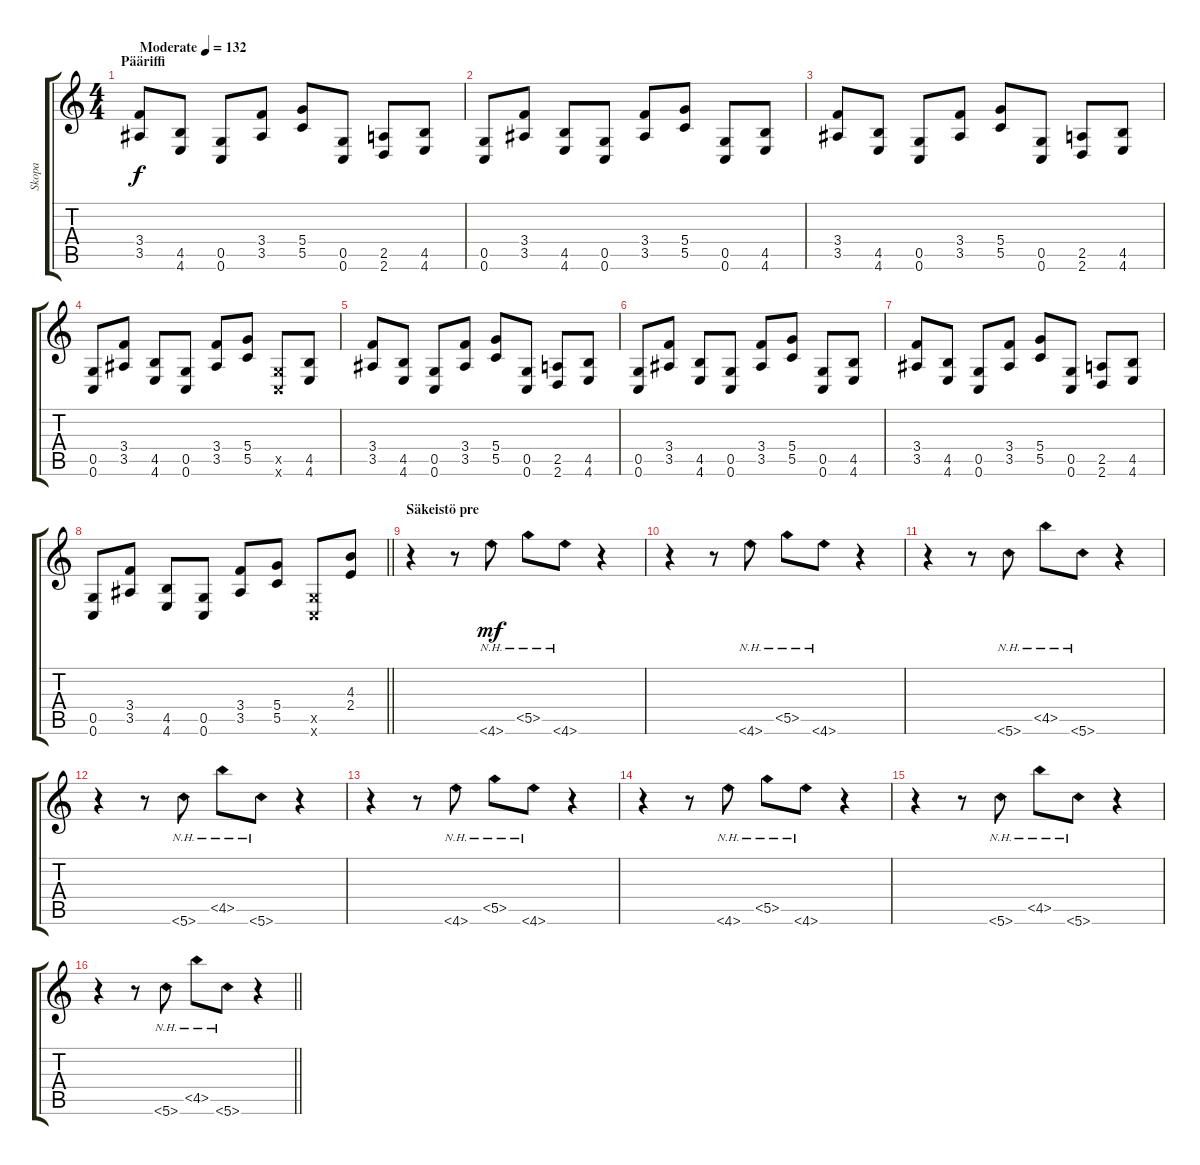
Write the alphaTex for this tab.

\track ("Skopa" "Skopa") {instrument acousticguitarsteel}
\staff {score tabs}
\tuning (E4 B3 G3 D3 G2 C2) {hide}
\ts (4 4)
\section ("" "Pääriffi")
\tempo (132 "Moderate")
\clef g2
\ks c
(3.4 3.5).8{dy f instrument acousticguitarsteel} (4.5 4.6).8 (0.5 0.6).8 (3.4 3.5).8 (5.4 5.5).8 (0.5 0.6).8 (2.5 2.6).8 (4.5 4.6).8 |
(0.5 0.6).8 (3.4 3.5).8 (4.5 4.6).8 (0.5 0.6).8 (3.4 3.5).8 (5.4 5.5).8 (0.5 0.6).8 (4.5 4.6).8 |
(3.4 3.5).8 (4.5 4.6).8 (0.5 0.6).8 (3.4 3.5).8 (5.4 5.5).8 (0.5 0.6).8 (2.5 2.6).8 (4.5 4.6).8 |
(0.5 0.6).8 (3.4 3.5).8 (4.5 4.6).8 (0.5 0.6).8 (3.4 3.5).8 (5.4 5.5).8 (0.5{x} 0.6{x}).8 (4.5 4.6).8 |
(3.4 3.5).8 (4.5 4.6).8 (0.5 0.6).8 (3.4 3.5).8 (5.4 5.5).8 (0.5 0.6).8 (2.5 2.6).8 (4.5 4.6).8 |
(0.5 0.6).8 (3.4 3.5).8 (4.5 4.6).8 (0.5 0.6).8 (3.4 3.5).8 (5.4 5.5).8 (0.5 0.6).8 (4.5 4.6).8 |
(3.4 3.5).8 (4.5 4.6).8 (0.5 0.6).8 (3.4 3.5).8 (5.4 5.5).8 (0.5 0.6).8 (2.5 2.6).8 (4.5 4.6).8 |
\barLineRight lightlight
(0.5 0.6).8 (3.4 3.5).8 (4.5 4.6).8 (0.5 0.6).8 (3.4 3.5).8 (5.4 5.5).8 (0.5{x} 0.6{x}).8 (4.3 2.4).8 |
\section ("" "Säkeistö pre")
r.4 r.8 4.6{nh}.8{dy mf} 5.5{nh}.8 4.6{nh}.8 r.4 |
r.4 r.8 4.6{nh}.8 5.5{nh}.8 4.6{nh}.8 r.4 |
r.4 r.8 5.6{nh}.8 4.5{nh}.8 5.6{nh}.8 r.4 |
r.4 r.8 5.6{nh}.8 4.5{nh}.8 5.6{nh}.8 r.4 |
r.4 r.8 4.6{nh}.8 5.5{nh}.8 4.6{nh}.8 r.4 |
r.4 r.8 4.6{nh}.8 5.5{nh}.8 4.6{nh}.8 r.4 |
r.4 r.8 5.6{nh}.8 4.5{nh}.8 5.6{nh}.8 r.4 |
\barLineRight lightlight
r.4 r.8 5.6{nh}.8 4.5{nh}.8 5.6{nh}.8 r.4
